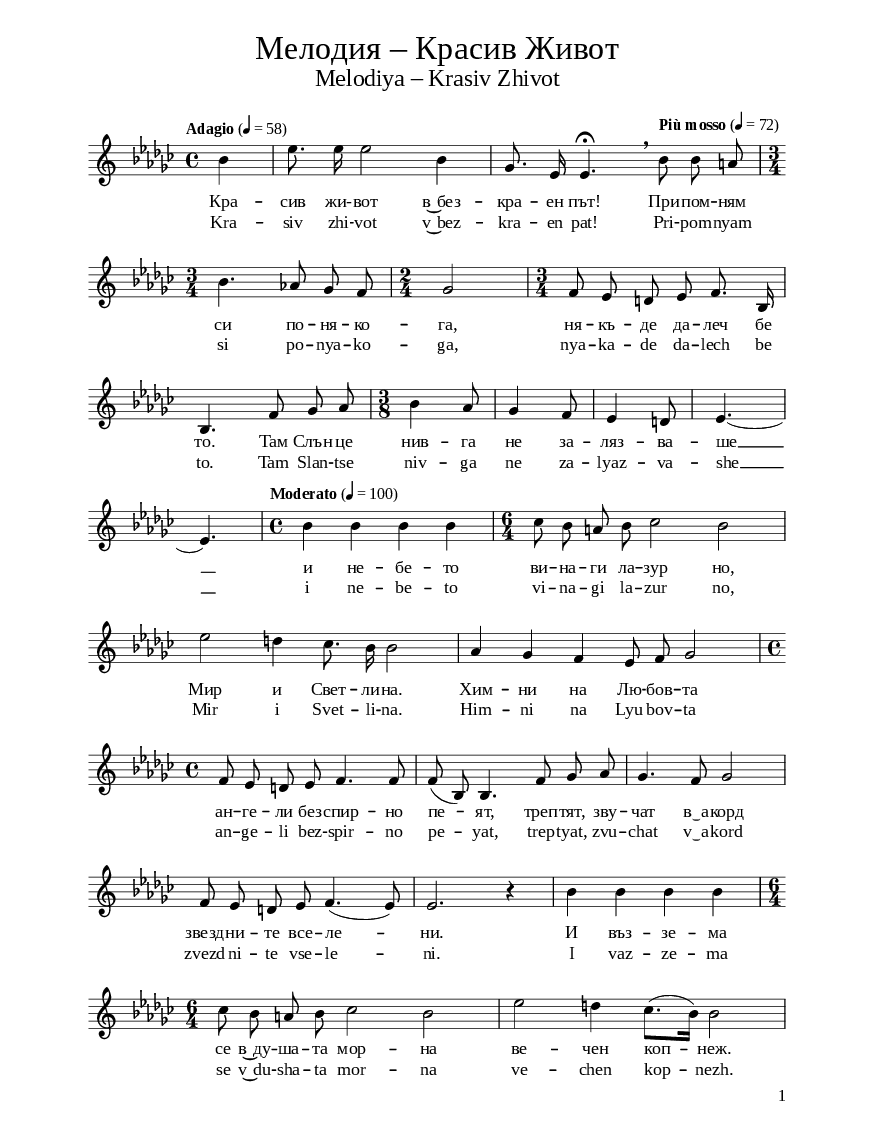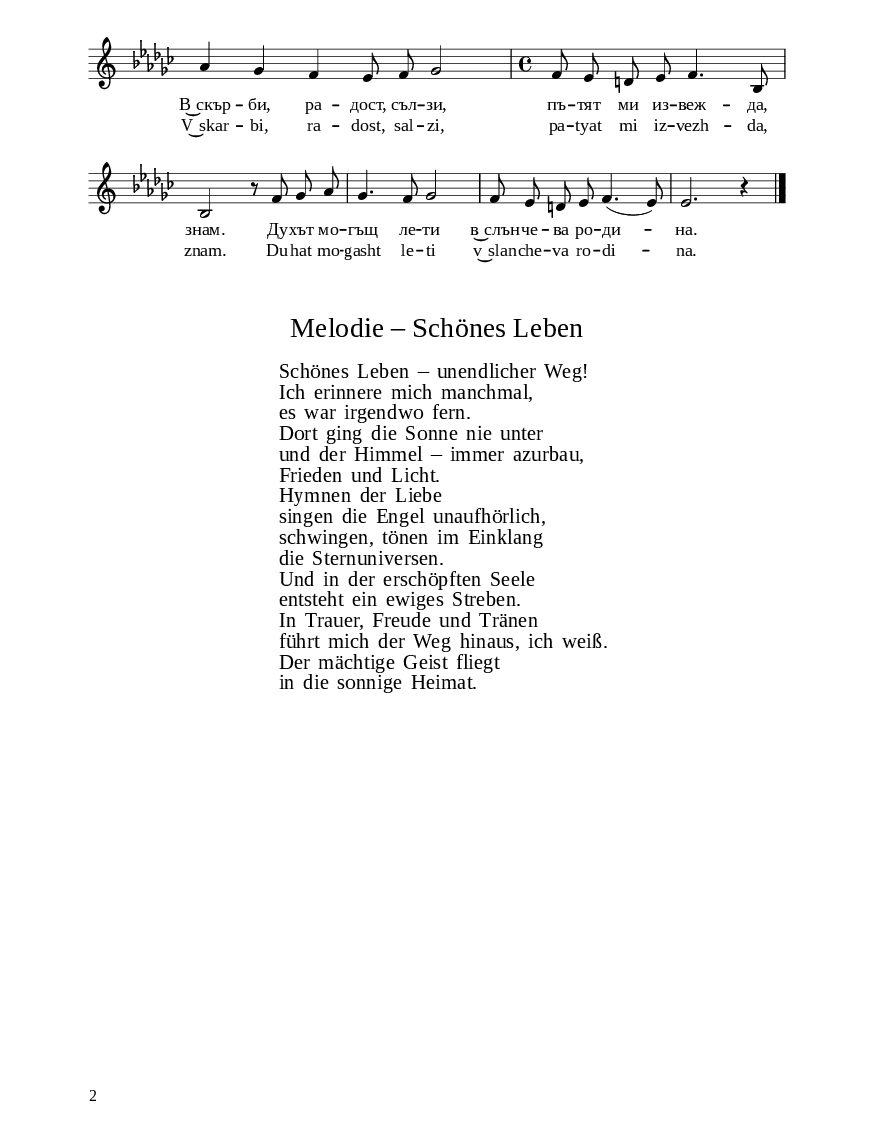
\version "2.24.0"

% include paper part and global functions
\include "include/globals.ily"

\bookpart {
  \include "include/bookpart-paper.ily"
  \score {
    \include "include/score-layout.ily"

    \new Voice \absolute {
      \clef treble
      \key ges \major
      \time 4/4
      \tempoFunc "Adagio" 4 "58"
      \autoBeamOff
      \partial 4
      bes'4 | % 1
      es''8.  es''16  es''2  bes'4 | % 2
      ges'8.  es'16  es'4. ^\fermata \tempoFunc "Più mosso" 4 "72" \breathe bes'8
      bes'8
      a'8 \break | % 3
      \time 3/4  | % 3
      bes'4.  aes'!8  ges'8  f'8 | % 4
      \time 2/4  | % 4
      ges'2 | % 5
      \time 3/4  | % 5
      f'8  es'8  d'8  es'8  f'8.
      bes16 \break | % 6
      bes4.  f'8  ges'8  as'8 | % 7
      \time 3/8  | % 7
      bes'4  as'8 | % 8
      ges'4  f'8 | % 9
      es'4  d'8 |
      es'4. ~  \break | % 11
      es'4.  | % 12
      \time 4/4  | % 12
      \tempoFunc "Moderato" 4 "100"
      bes'4  bes'4  bes'4  bes'4 | % 13
      \time 6/4  | % 13
      ces''8  bes'8  a'8  bes'8
      ces''2  bes'2 | \break % 14 
      es''2 d''4  ces''8.  bes'16
      bes'2 | % 15
      as'4  ges'4  f'4  es'8  f'8
      ges'2 \break | % 16
      \time 4/4  | % 16
      f'8  es'8  d'8  es'8  f'4.
      f'8 | % 17
      f'8 (  bes8 )  bes4.  f'8  ges'8
      as'8 | % 18
      ges'4.  f'8  ges'2 | \break % 19
      f'8  es'8  d'8  es'8  f'4. (
      es'8 ) |
      es'2. r4 | % 21
      bes'4  bes'4  bes'4  bes'4 \break | % 22
      \time 6/4  | % 22
      ces''8  bes'8  a'8  bes'8
      ces''2  bes'2 | % 23
      es''2  d''4  ces''8. (  [bes'16]
      )  bes'2 \break | % 24
      as'4  ges'4  f'4  es'8  f'8
      ges'2 | % 25
      \time 4/4  | % 25
      f'8  es'8  d'8  es'8  f'4.
      bes8 \break | % 26
      bes2 r8  f'8  ges'8  as'8 | % 27
      ges'4.  f'8  ges'2 | % 28
      f'8  es'8  d'8  es'8  f'4. (
      es'8 ) | % 29
      es'2. r4 \bar "|."

    }

    \addlyrics {
      Кра -- сив жи- -- вот в~без -- кра --
      ен път! При -- пом -- ням си по --
      ня -- ко -- га, ня -- къ -- де да --
      леч бе то. Там Слън -- це нив --
      га не за -- ляз -- ва -- ше __  и
      не -- бе -- то ви -- на -- ги ла --
      зур но, Мир и Свет -- ли -- на.
      Хим -- ни на Лю -- бов -- та ан --
      ге -- ли без -- спир -- но пе --
      ят, треп -- тят, зву -- чат в‿а --
      корд звезд -- ни -- те все -- ле
      -- ни. И въз -- зе -- ма се
      в~ду -- ша -- та мор -- на ве --
      чен коп -- неж. В~скър -- би,
      ра -- дост, съл -- зи, пъ -- тят ми
      из -- веж -- да, знам.  Ду -- хът мо --
      гъщ ле -- ти в~слън -- че -- ва ро
      -- ди  -- на.}
      \addlyrics {
        Kra -- siv zhi -- vot v~bez -- kra --
        en pat! Pri -- pom -- nyam si po --
        nya -- ko -- ga, nya -- ka -- de da --
        lech be to. Tam Slan -- tse niv --
        ga ne za -- lyaz -- va -- she __ i
        ne -- be -- to vi -- na -- gi la --
        zur no, Mir i Svet -- li -- na.
        Him -- ni na Lyu -- bov -- ta an --
        ge -- li bez -- spir -- no pe --
        yat, trep -- tyat, zvu -- chat v‿a --
        kord zvezd -- ni -- te vse -- le
        -- ni. I vaz -- ze -- ma se
        v~du -- sha -- ta mor -- na ve --
        chen kop -- nezh. V~skar -- bi,
        ra -- dost, sal -- zi, pa -- tyat mi
        iz -- vezh -- da, znam. Du -- hat mo --
        gasht le -- ti v~slan -- che -- va ro
        -- di  -- na.}

        \header {
          title = \titleFunc "Мелодия – Красив Живот" "Melodiya – Krasiv Zhivot"
        }

        \midi{}

      } % score


      \markup \empty-one
      % include foreign translation(s) of the song
      \version "2.24.0"

\markup \fill-line { \fontsize #deTitleFontSize "Melodie – Schönes Leben" }
\markup \null
\markup \null
\markup \fontsize #deCoupletFontSize {
  \hspace #17
  \override #`(baseline-skip . ,deCoupletBaselineSkip)

  \column {

\line { " "Schönes Leben – unendlicher Weg!}

\line { " "Ich erinnere mich manchmal,}

\line { " "es war irgendwo fern.}

\line { " "Dort ging die Sonne nie unter }

\line { " "und der Himmel – immer azurbau,}

\line { " "Frieden und Licht.}

\line { " "Hymnen der Liebe}

\line { " "singen die Engel unaufhörlich,}

\line { " "schwingen, tönen im Einklang }

\line { " "die Sternuniversen. }


\line { " "Und in der erschöpften Seele}

\line { " "entsteht ein ewiges Streben.}

\line { " "In Trauer, Freude und Tränen}

\line { " "führt mich der Weg hinaus, ich weiß.}

\line { " "Der mächtige Geist fliegt}

\line { " "in die sonnige Heimat.}

  }
}


    } % bookpart

    % Più mosso
    %
